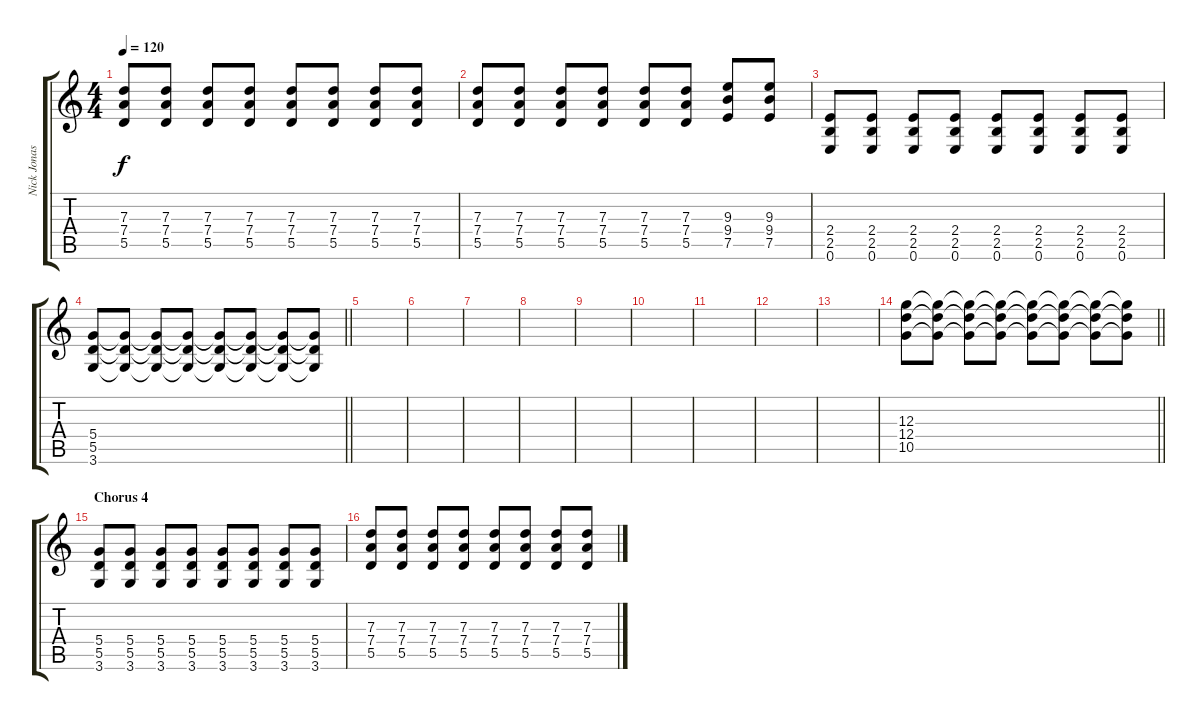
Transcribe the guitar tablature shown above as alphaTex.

\track ("Nick Jonas" "Nick Jonas") {instrument distortionguitar}
\staff {score tabs}
\tuning (E4 B3 G3 D3 A2 E2) {hide}
\ts (4 4)
\tempo 120
\clef g2
\ks c
(7.3 7.4 5.5).8{dy f} (7.3 7.4 5.5).8 (7.3 7.4 5.5).8 (7.3 7.4 5.5).8 (7.3 7.4 5.5).8 (7.3 7.4 5.5).8 (7.3 7.4 5.5).8 (7.3 7.4 5.5).8 |
(7.3 7.4 5.5).8 (7.3 7.4 5.5).8 (7.3 7.4 5.5).8 (7.3 7.4 5.5).8 (7.3 7.4 5.5).8 (7.3 7.4 5.5).8 (9.3 9.4 7.5).8 (9.3 9.4 7.5).8 |
(2.4 2.5 0.6).8 (2.4 2.5 0.6).8 (2.4 2.5 0.6).8 (2.4 2.5 0.6).8 (2.4 2.5 0.6).8 (2.4 2.5 0.6).8 (2.4 2.5 0.6).8 (2.4 2.5 0.6).8 |
\barLineRight lightlight
(5.4 5.5 3.6).8 (5.4{t} 5.5{t} 3.6{t}).8 (5.4{t} 5.5{t} 3.6{t}).8 (5.4{t} 5.5{t} 3.6{t}).8 (5.4{t} 5.5{t} 3.6{t}).8 (5.4{t} 5.5{t} 3.6{t}).8 (5.4{t} 5.5{t} 3.6{t}).8 (5.4{t} 5.5{t} 3.6{t}).8 |
|
|
|
|
|
|
|
|
|
\barLineRight lightlight
(12.3 12.4 10.5).8 (12.3{t} 12.4{t} 10.5{t}).8 (12.3{t} 12.4{t} 10.5{t}).8 (12.3{t} 12.4{t} 10.5{t}).8 (12.3{t} 12.4{t} 10.5{t}).8 (12.3{t} 12.4{t} 10.5{t}).8 (12.3{t} 12.4{t} 10.5{t}).8 (12.3{t} 12.4{t} 10.5{t}).8 |
\section ("" "Chorus 4")
(5.4 5.5 3.6).8 (5.4 5.5 3.6).8 (5.4 5.5 3.6).8 (5.4 5.5 3.6).8 (5.4 5.5 3.6).8 (5.4 5.5 3.6).8 (5.4 5.5 3.6).8 (5.4 5.5 3.6).8 |
(7.3 7.4 5.5).8 (7.3 7.4 5.5).8 (7.3 7.4 5.5).8 (7.3 7.4 5.5).8 (7.3 7.4 5.5).8 (7.3 7.4 5.5).8 (7.3 7.4 5.5).8 (7.3 7.4 5.5).8
